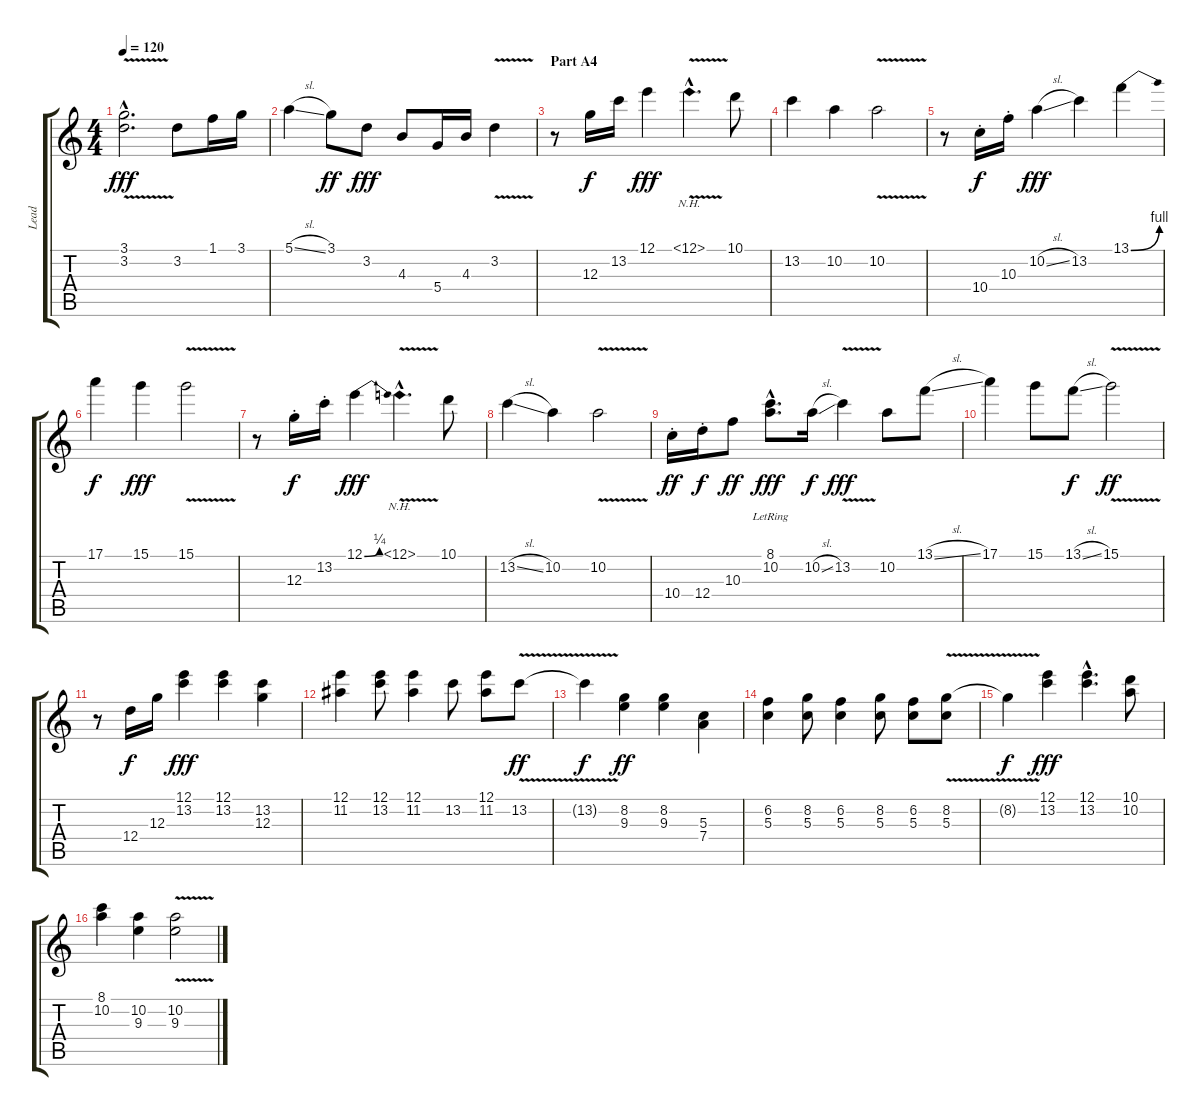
\track ("Lead" "Lead") {instrument acousticguitarnylon}
\staff {score tabs}
\tuning (E4 B3 G3 D3 A2 E2) {hide}
\ts (4 4)
\tempo 120
\clef g2
\ks c
(3.1{v hac} 3.2{v hac}).2{d dy fff} 3.2.8 1.1.16 3.1.16 |
5.1{sl}.4 3.1.8{dy ff} 3.2.8{dy fff} 4.3.8 5.4.16 4.3.16 3.2{v}.4 |
\section ("" "Part A4")
r.8{instrument acousticguitarnylon} 12.3.16{dy f} 13.2.16 12.1.4{dy fff} 12.1{nh v hac}.4{d} 10.1.8 |
13.2.4 10.2.4 10.2{v}.2 |
r.8 10.4{st}.16{dy f} 10.3{st}.16 10.2{sl}.4{dy fff} 13.2.4 13.1{be (bend 0 0 60 4)}.4 |
17.1.4{dy f} 15.1.4{dy fff} 15.1{v}.2 |
r.8 12.3{st}.16{dy f} 13.2{st}.16 12.1{be (bend 0 0 60 1)}.4{dy fff} 12.1{nh v hac}.4{d} 10.1.8 |
13.2{sl}.4 10.2.4 10.2{v}.2 |
10.4{st}.16{dy ff} 12.4{st}.16{dy f} 10.3.8{dy ff} (8.1{hac lr} 10.2{hac}).8{d dy fff} 10.2{sl}.16{dy f} 13.2{v}.4{dy fff} 10.2.8 13.1{sl}.8 |
17.1.4 15.1.8 13.1{sl}.8{dy f} 15.1{v}.2{dy ff} |
r.8 12.4.16{dy f} 12.3.16 (12.1 13.2).4{dy fff} (12.1 13.2).4 (13.2 12.3).4 |
(12.1 11.2).4 (12.1 13.2).8 (12.1 11.2).4 13.2.8 (12.1 11.2).8 13.2{v}.8{dy ff} |
13.2{t}.4{dy f} (8.2 9.3).4{dy ff} (8.2 9.3).4 (5.3 7.4).4 |
(6.2 5.3).4 (8.2 5.3).8 (6.2 5.3).4 (8.2 5.3).8 (6.2 5.3).8 (8.2{v} 5.3).8 |
8.2{t}.4{dy f} (12.1 13.2).4{dy fff instrument acousticguitarsteel} (12.1{hac} 13.2{hac}).4{d} (10.1 10.2).8 |
(8.1 10.2).4 (10.2 9.3).4 (10.2{v} 9.3).2
